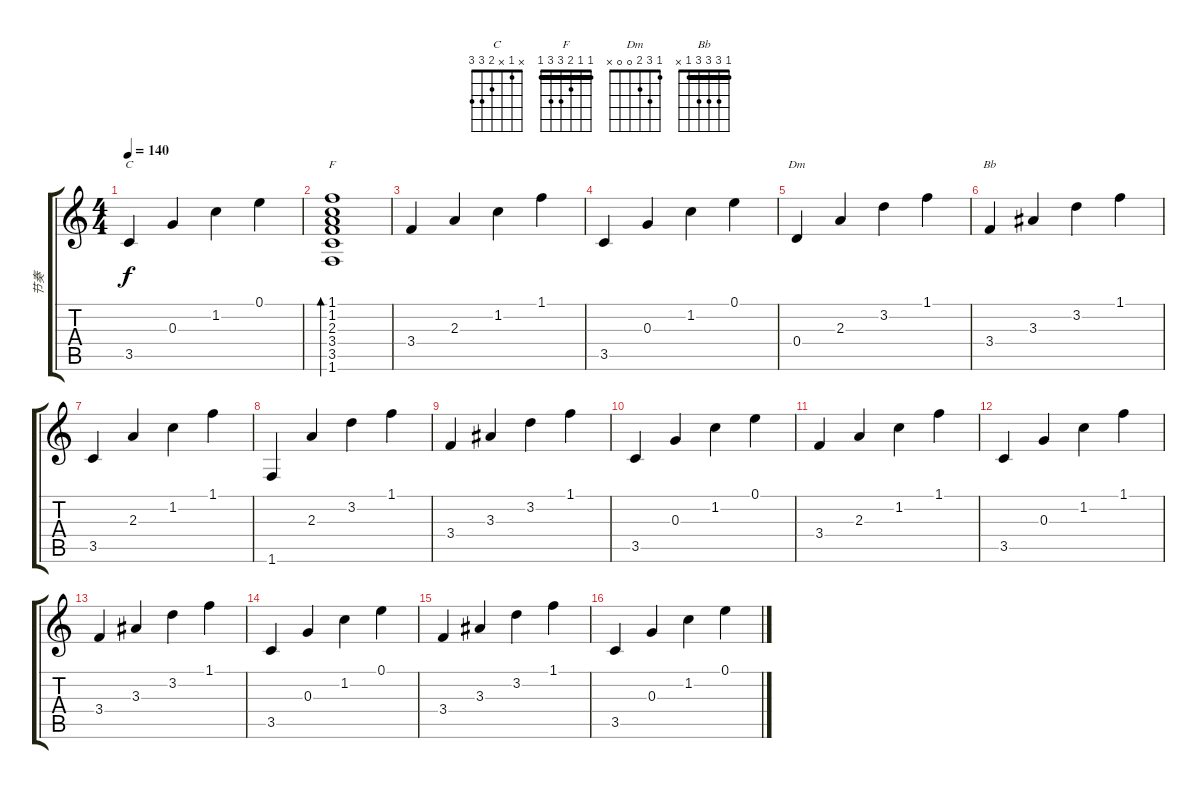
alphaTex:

\track ("节奏" "节奏") {instrument acousticguitarnylon}
\staff {score tabs}
\tuning (E4 B3 G3 D3 A2 E2) {hide}
\chord ("C" x 1 x 2 3 3)
\chord ("F" 1 1 2 3 3 1) {barre 1}
\chord ("Dm" 1 3 2 0 0 x)
\chord ("Bb" 1 3 3 3 1 x) {barre 1}
\ts (4 4)
\tempo 140
\clef g2
\ks c
3.5.4{ch "C" dy f} 0.3.4 1.2.4 0.1.4 |
(1.1 1.2 2.3 3.4 3.5 1.6).1{bd 60 ch "F"} |
3.4.4 2.3.4 1.2.4 1.1.4 |
3.5.4 0.3.4 1.2.4 0.1.4 |
0.4.4{ch "Dm"} 2.3.4 3.2.4 1.1.4 |
3.4.4{ch "Bb"} 3.3.4 3.2.4 1.1.4 |
3.5.4 2.3.4 1.2.4 1.1.4 |
1.6.4 2.3.4 3.2.4 1.1.4 |
3.4.4 3.3.4 3.2.4 1.1.4 |
3.5.4 0.3.4 1.2.4 0.1.4 |
3.4.4 2.3.4 1.2.4 1.1.4 |
3.5.4 0.3.4 1.2.4 1.1.4 |
3.4.4 3.3.4 3.2.4 1.1.4 |
3.5.4 0.3.4 1.2.4 0.1.4 |
3.4.4 3.3.4 3.2.4 1.1.4 |
3.5.4 0.3.4 1.2.4 0.1.4
